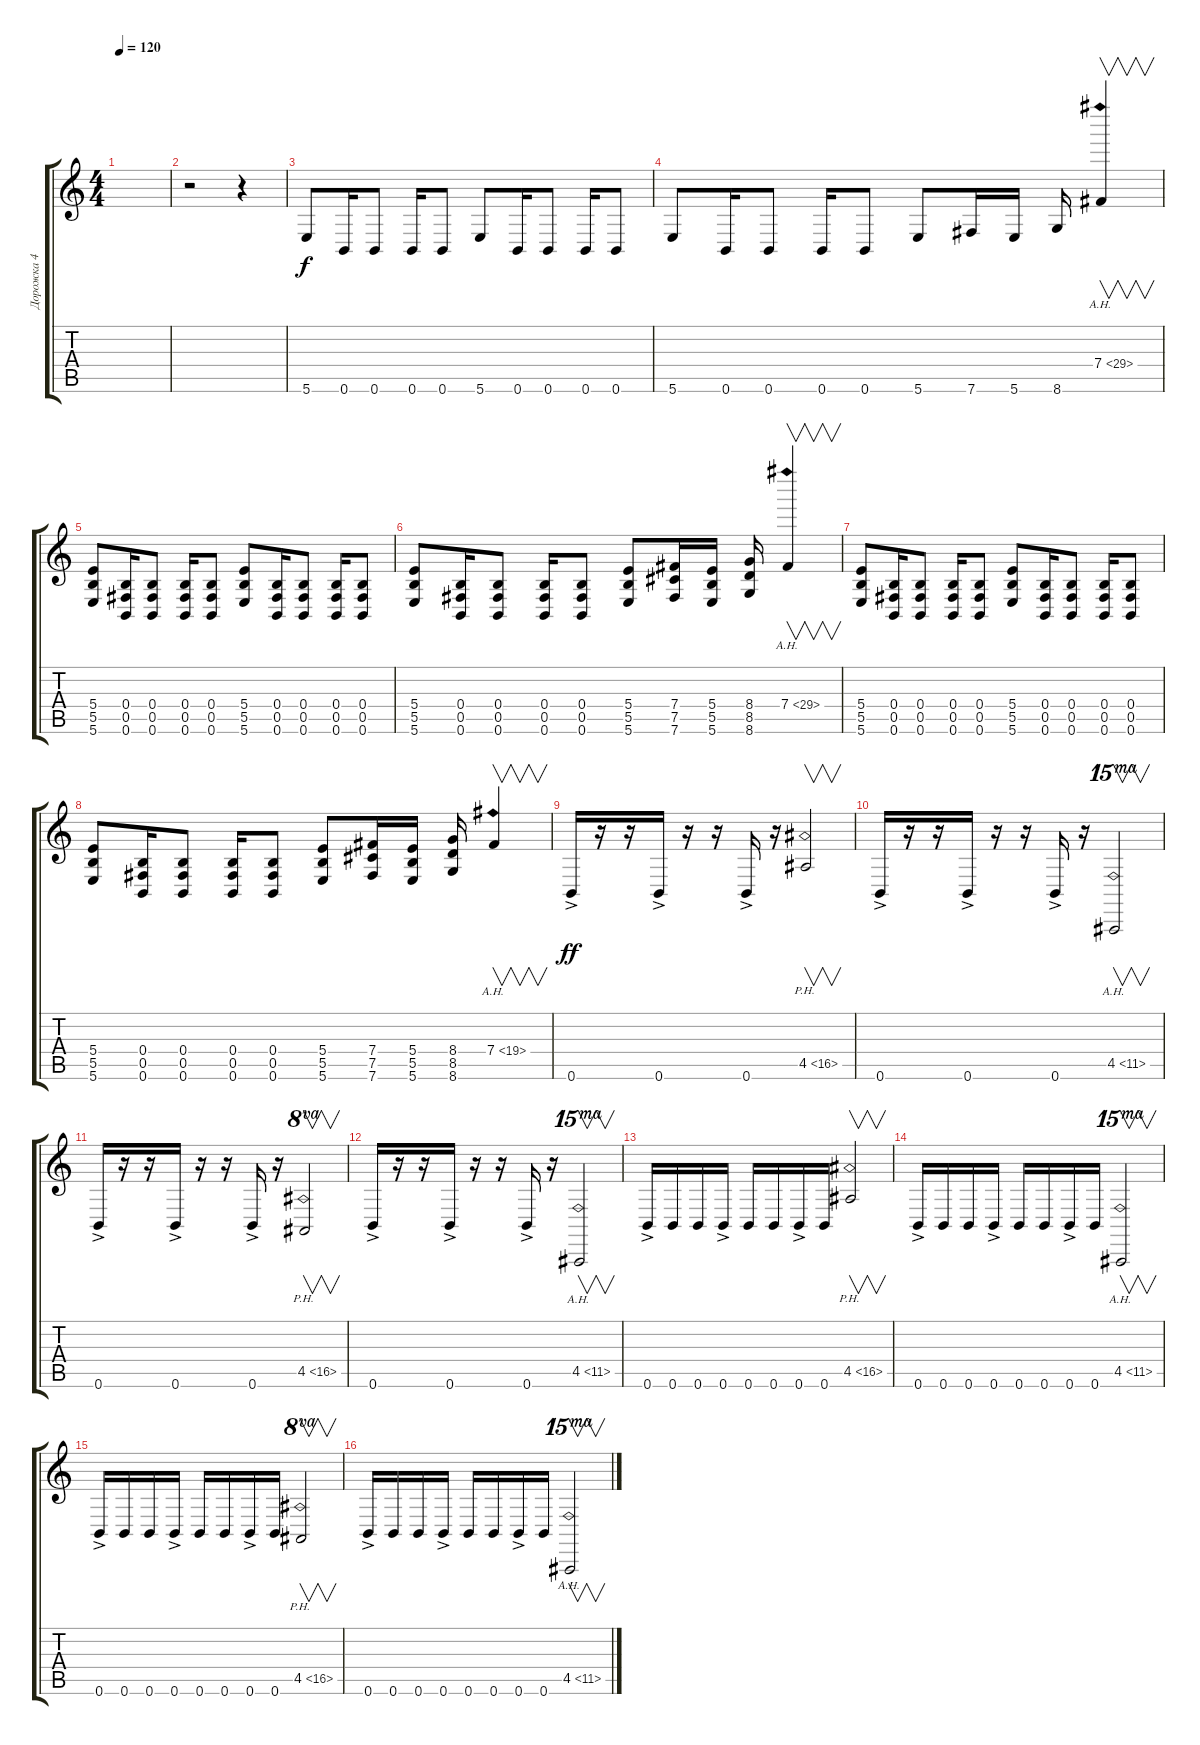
\track ("Дорожка 4" "Дорожка 4") {instrument distortionguitar}
\staff {score tabs}
\tuning (Db4 Ab3 E3 B2 Gb2 B1) {hide}
\ts (4 4)
\tempo 120
\clef g2
\ks c
|
r.2 r.4 |
5.6.8 0.6.16 0.6.8 0.6.16 0.6.8 5.6.8 0.6.16 0.6.8 0.6.16 0.6.8 |
5.6.8 0.6.16 0.6.8 0.6.16 0.6.8 5.6.8 7.6.16 5.6.16 8.6.16 7.4{ah 22}.4{v} |
(5.4 5.5 5.6).8 (0.4 0.5 0.6).16 (0.4 0.5 0.6).8 (0.4 0.5 0.6).16 (0.4 0.5 0.6).8 (5.4 5.5 5.6).8 (0.4 0.5 0.6).16 (0.4 0.5 0.6).8 (0.4 0.5 0.6).16 (0.4 0.5 0.6).8 |
(5.4 5.5 5.6).8 (0.4 0.5 0.6).16 (0.4 0.5 0.6).8 (0.4 0.5 0.6).16 (0.4 0.5 0.6).8 (5.4 5.5 5.6).8 (7.4 7.5 7.6).16 (5.4 5.5 5.6).16 (8.4 8.5 8.6).16 7.4{ah 22}.4{v} |
(5.4 5.5 5.6).8 (0.4 0.5 0.6).16 (0.4 0.5 0.6).8 (0.4 0.5 0.6).16 (0.4 0.5 0.6).8 (5.4 5.5 5.6).8 (0.4 0.5 0.6).16 (0.4 0.5 0.6).8 (0.4 0.5 0.6).16 (0.4 0.5 0.6).8 |
(5.4 5.5 5.6).8 (0.4 0.5 0.6).16 (0.4 0.5 0.6).8 (0.4 0.5 0.6).16 (0.4 0.5 0.6).8 (5.4 5.5 5.6).8 (7.4 7.5 7.6).16 (5.4 5.5 5.6).16 (8.4 8.5 8.6).16 7.4{ah 12}.4{v} |
0.6{ac}.16{dy ff} r.16 r.16 0.6{ac}.16 r.16 r.16 0.6{ac}.16 r.16 4.5{ph 12}.2{v} |
0.6{ac}.16 r.16 r.16 0.6{ac}.16 r.16 r.16 0.6{ac}.16 r.16 4.5{ah 7}.2{v ot 15ma} |
0.6{ac}.16 r.16 r.16 0.6{ac}.16 r.16 r.16 0.6{ac}.16 r.16 4.5{ph 12}.2{v ot 8va} |
0.6{ac}.16 r.16 r.16 0.6{ac}.16 r.16 r.16 0.6{ac}.16 r.16 4.5{ah 7}.2{v ot 15ma} |
0.6{ac}.16 0.6.16 0.6.16 0.6{ac}.16 0.6.16 0.6.16 0.6{ac}.16 0.6.16 4.5{ph 12}.2{v} |
0.6{ac}.16 0.6.16 0.6.16 0.6{ac}.16 0.6.16 0.6.16 0.6{ac}.16 0.6.16 4.5{ah 7}.2{v ot 15ma} |
0.6{ac}.16 0.6.16 0.6.16 0.6{ac}.16 0.6.16 0.6.16 0.6{ac}.16 0.6.16 4.5{ph 12}.2{v ot 8va} |
0.6{ac}.16 0.6.16 0.6.16 0.6{ac}.16 0.6.16 0.6.16 0.6{ac}.16 0.6.16 4.5{ah 7}.2{v ot 15ma}
